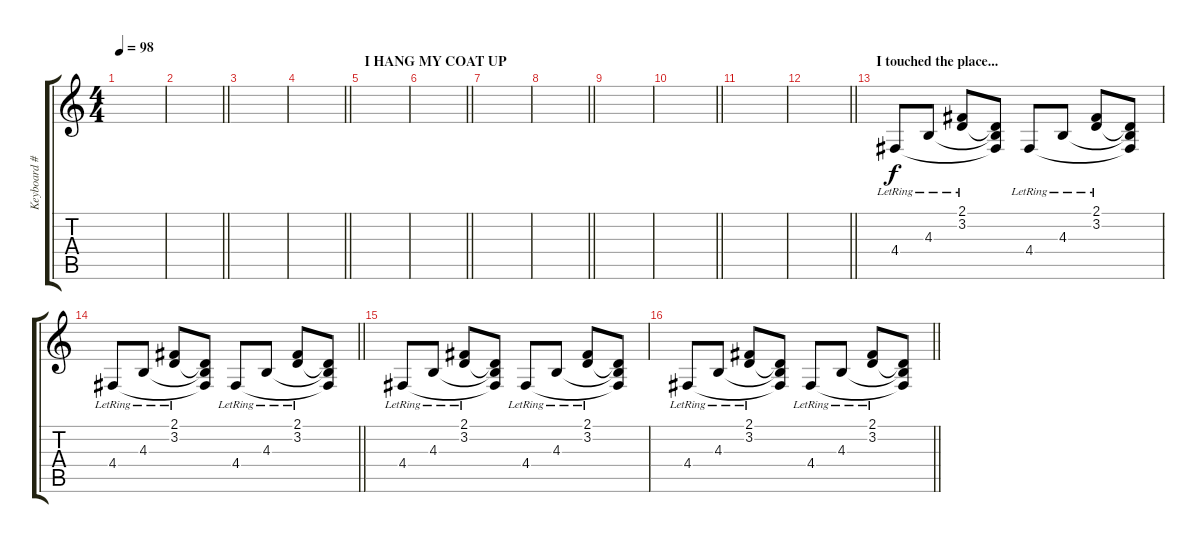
\track ("Keyboard #3" "Keyboard #") {instrument acousticgrandpiano}
\staff {score tabs}
\tuning (E4 B3 G3 D3 A2 E2) {hide}
\ts (4 4)
\tempo 98
\clef g2
\ks c
|
\barLineRight lightlight
|
|
\barLineRight lightlight
|
\section ("" "I HANG MY COAT UP")
|
\barLineRight lightlight
|
|
\barLineRight lightlight
|
|
\barLineRight lightlight
|
|
\barLineRight lightlight
|
\section ("" "I touched the place...")
4.4{lr}.8 4.3{lr}.8 (2.1{lr} 3.2{lr}).8 (3.2{t} 4.3{t} 4.4{t}).8 4.4{lr}.8 4.3{lr}.8 (2.1{lr} 3.2{lr}).8 (3.2{t} 4.3{t} 4.4{t}).8 |
\barLineRight lightlight
4.4{lr}.8 4.3{lr}.8 (2.1{lr} 3.2{lr}).8 (3.2{t} 4.3{t} 4.4{t}).8 4.4{lr}.8 4.3{lr}.8 (2.1{lr} 3.2{lr}).8 (3.2{t} 4.3{t} 4.4{t}).8 |
4.4{lr}.8 4.3{lr}.8 (2.1{lr} 3.2{lr}).8 (3.2{t} 4.3{t} 4.4{t}).8 4.4{lr}.8 4.3{lr}.8 (2.1{lr} 3.2{lr}).8 (3.2{t} 4.3{t} 4.4{t}).8 |
\barLineRight lightlight
4.4{lr}.8 4.3{lr}.8 (2.1{lr} 3.2{lr}).8 (3.2{t} 4.3{t} 4.4{t}).8 4.4{lr}.8 4.3{lr}.8 (2.1{lr} 3.2{lr}).8 (3.2{t} 4.3{t} 4.4{t}).8
